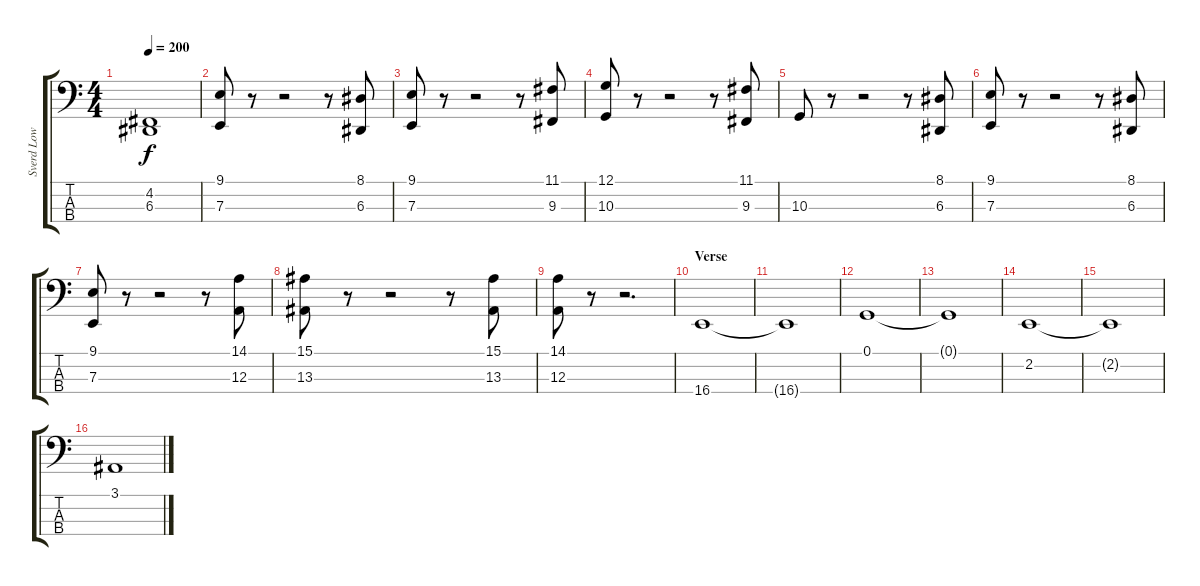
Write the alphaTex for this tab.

\track ("Sverd Low Strings" "Sverd Low ") {instrument stringensemble1}
\staff {score tabs}
\tuning (G2 D2 A1 C1) {hide}
\ts (4 4)
\tempo 200
\clef f4
\ks c
(4.2 6.3).1{dy f} |
(9.1 7.3).8 r.8 r.2 r.8 (8.1 6.3).8 |
(9.1 7.3).8 r.8 r.2 r.8 (11.1 9.3).8 |
(12.1 10.3).8 r.8 r.2 r.8 (11.1 9.3).8 |
10.3.8 r.8 r.2 r.8 (8.1 6.3).8 |
(9.1 7.3).8 r.8 r.2 r.8 (8.1 6.3).8 |
(9.1 7.3).8 r.8 r.2 r.8 (14.1 12.3).8 |
(15.1 13.3).8 r.8 r.2 r.8 (15.1 13.3).8 |
(14.1 12.3).8 r.8 r.2{d} |
\section ("" "Verse")
16.4.1 |
16.4{t}.1 |
0.1.1 |
0.1{t}.1 |
2.2.1 |
2.2{t}.1 |
3.1.1
